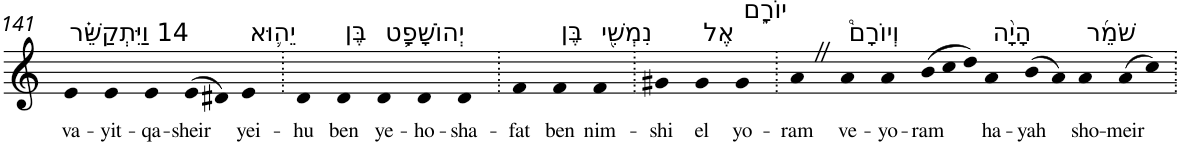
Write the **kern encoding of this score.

**kern	**text
*part1	*part1
*staff1	*staff1
*I"Piano	*
*I'Pno	*
!!LO:PB:g=z
*clefG2	*
*k[]	*
=141	=141
!LO:TX:a:t=14 וַיִּתְקַשֵּׁ֗ר	!
!	!LO:LY:b
4e	va-
!	!LO:LY:b
4e	-yit-
!	!LO:LY:b
4e	-qa-
!	!LO:LY:b
(>8e	-sheir
8d#X)	.
!LO:TX:a:t=יֵה֛וּא	!
!	!LO:LY:b
4e	yei-
=142.	=142.
!	!LO:LY:b
4d	-hu
!LO:TX:a:t=בֶּן	!
!	!LO:LY:b
4d	ben
!LO:TX:a:t=יְהוֹשָׁפָ֥ט	!
!	!LO:LY:b
4d	ye-
!	!LO:LY:b
4d	-ho-
!	!LO:LY:b
4d	-sha-
=143.	=143.
!	!LO:LY:b
4f	-fat
!LO:TX:a:t=בֶּן	!
!	!LO:LY:b
4f	ben
!LO:TX:a:t=נִמְשִׁ֖י	!
!	!LO:LY:b
4f	nim-
=144.	=144.
!	!LO:LY:b
4g#X	-shi
!LO:TX:a:t=אֶל	!
!	!LO:LY:b
4g#	el
!LO:TX:a:t=יוֹרָ֑ם	!
!	!LO:LY:b
4g#	yo-
=145.	=145.
!	!LO:LY:b
4aZ	-ram
!LO:TX:a:t=וְיוֹרָם֩	!
!	!LO:LY:b
4a	ve-
!	!LO:LY:b
4a	-yo-
*Xtuplet	*
!	!LO:LY:b
(>12b	-ram
12cc	.
12dd)	.
!LO:TX:a:t=הָיָ֨ה	!
!	!LO:LY:b
4a	ha-
!	!LO:LY:b
(>8b	-yah
8a)	.
!LO:TX:a:t=שֹׁמֵ֜ר	!
!	!LO:LY:b
4a	sho-
!	!LO:LY:b
(>8a	-meir
8cc)	.
=.	=.
*-	*-
